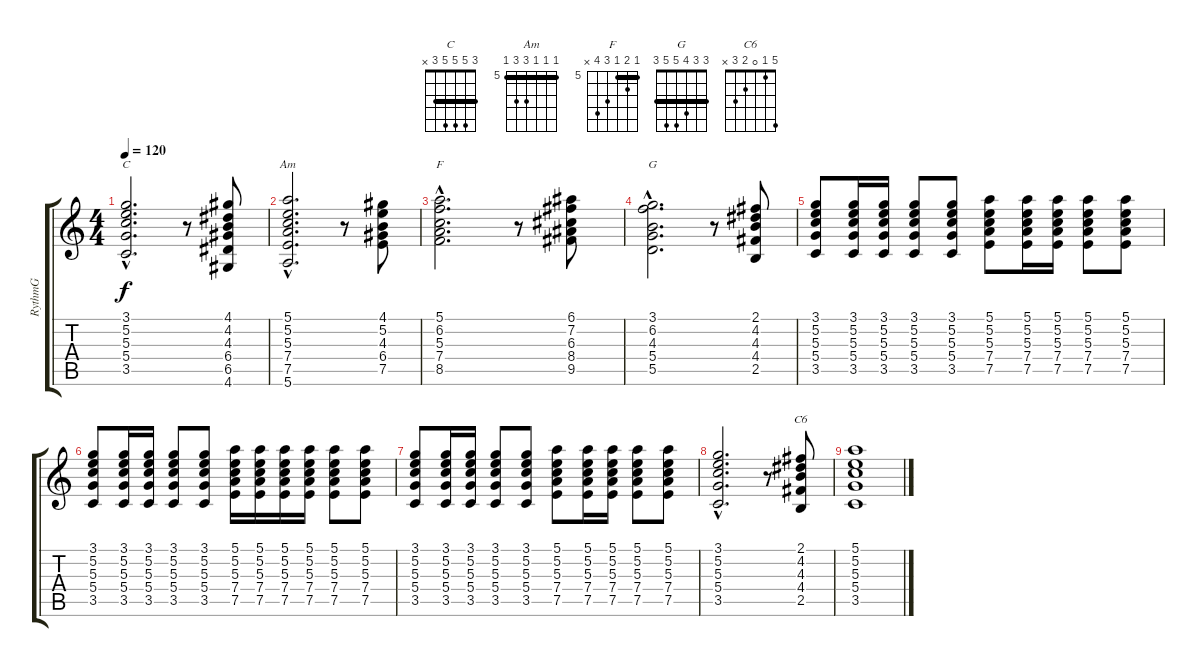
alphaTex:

\track ("RythmG" "RythmG") {instrument acousticguitarnylon}
\staff {score tabs}
\tuning (E4 B3 G3 D3 A2 E2) {hide}
\chord ("C" 3 5 5 5 3 x) {barre 3}
\chord ("Am" 5 5 5 7 7 5) {firstfret 5 barre 5}
\chord ("F" 5 6 5 7 8 x) {firstfret 5 barre 5}
\chord ("G" 3 3 4 5 5 3) {barre 3}
\chord ("C6" 5 1 0 2 3 x)
\ts (4 4)
\tempo 120
\clef g2
\ks c
(3.1{hac} 5.2{hac} 5.3{hac} 5.4{hac} 3.5{hac}).2{d ch "C" dy f} r.8 (4.1 4.2 4.3 6.4 6.5 4.6).8 |
(5.1{hac} 5.2{hac} 5.3{hac} 7.4{hac} 7.5{hac} 5.6{hac}).2{d ch "Am"} r.8 (4.1 5.2 4.3 6.4 7.5).8 |
(5.1{hac} 6.2{hac} 5.3{hac} 7.4{hac} 8.5{hac}).2{d ch "F"} r.8 (6.1 7.2 6.3 8.4 9.5).8 |
(3.1{hac} 6.2{hac} 4.3{hac} 5.4{hac} 5.5{hac}).2{d ch "G"} r.8 (2.1 4.2 4.3 4.4 2.5).8 |
(3.1 5.2 5.3 5.4 3.5).8 (3.1 5.2 5.3 5.4 3.5).16 (3.1 5.2 5.3 5.4 3.5).16 (3.1 5.2 5.3 5.4 3.5).8 (3.1 5.2 5.3 5.4 3.5).8 (5.1 5.2 5.3 7.4 7.5).8 (5.1 5.2 5.3 7.4 7.5).16 (5.1 5.2 5.3 7.4 7.5).16 (5.1 5.2 5.3 7.4 7.5).8 (5.1 5.2 5.3 7.4 7.5).8 |
(3.1 5.2 5.3 5.4 3.5).8 (3.1 5.2 5.3 5.4 3.5).16 (3.1 5.2 5.3 5.4 3.5).16 (3.1 5.2 5.3 5.4 3.5).8 (3.1 5.2 5.3 5.4 3.5).8 (5.1 5.2 5.3 7.4 7.5).16 (5.1 5.2 5.3 7.4 7.5).16 (5.1 5.2 5.3 7.4 7.5).16 (5.1 5.2 5.3 7.4 7.5).16 (5.1 5.2 5.3 7.4 7.5).8 (5.1 5.2 5.3 7.4 7.5).8 |
(3.1 5.2 5.3 5.4 3.5).8 (3.1 5.2 5.3 5.4 3.5).16 (3.1 5.2 5.3 5.4 3.5).16 (3.1 5.2 5.3 5.4 3.5).8 (3.1 5.2 5.3 5.4 3.5).8 (5.1 5.2 5.3 7.4 7.5).8 (5.1 5.2 5.3 7.4 7.5).16 (5.1 5.2 5.3 7.4 7.5).16 (5.1 5.2 5.3 7.4 7.5).8 (5.1 5.2 5.3 7.4 7.5).8 |
(3.1{hac} 5.2{hac} 5.3{hac} 5.4{hac} 3.5{hac}).2{d} r.8 (2.1 4.2 4.3 4.4 2.5).8{ch "C6"} |
(5.1 5.2 5.3 5.4 3.5).1
